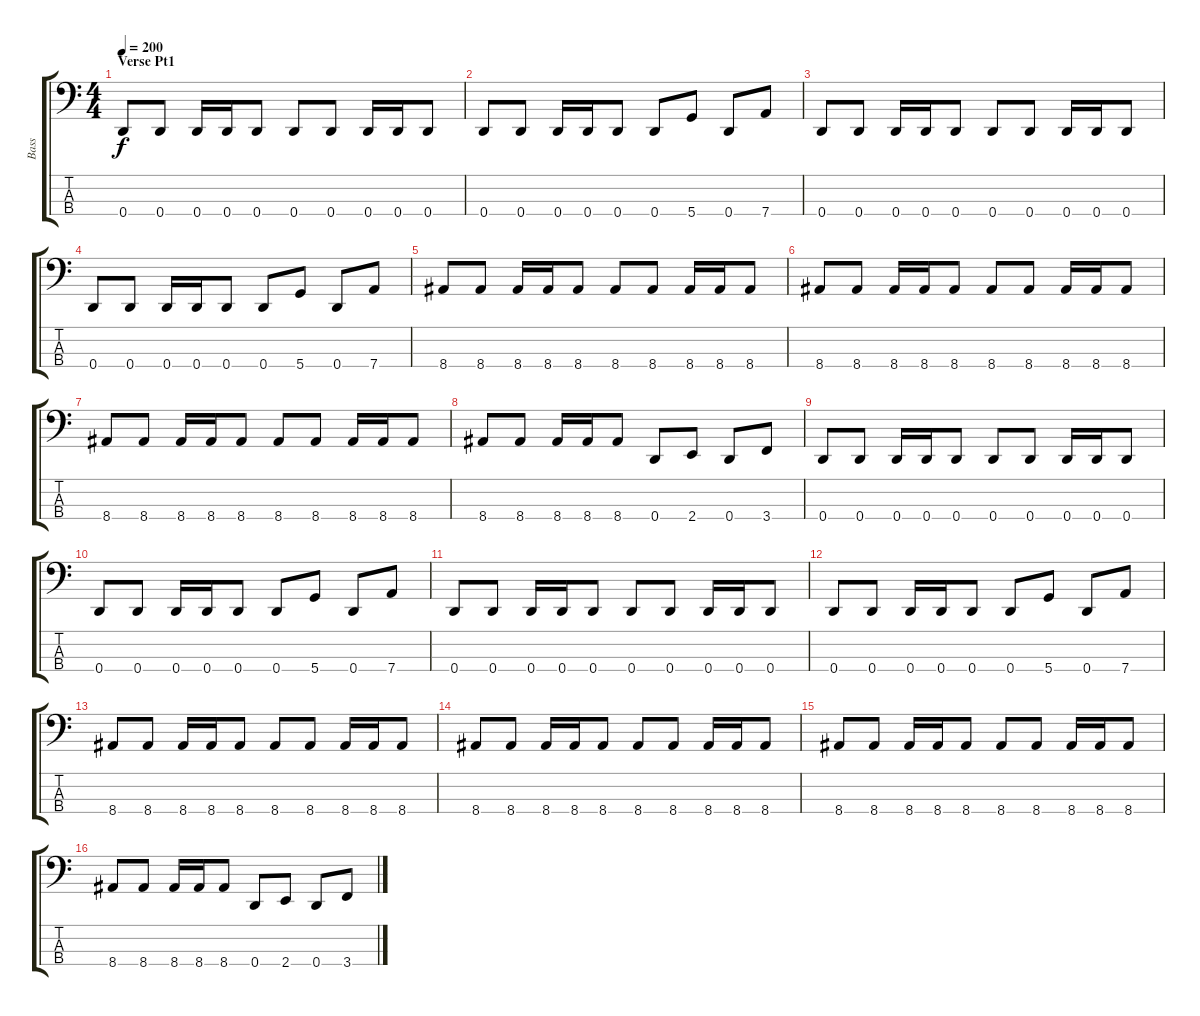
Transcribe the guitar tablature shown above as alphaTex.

\track ("Bass" "Bass") {instrument electricbasspick}
\staff {score tabs}
\tuning (G2 D2 A1 D1) {hide}
\ts (4 4)
\section ("" "Verse Pt1")
\tempo 200
\clef f4
\ks c
0.4.8{dy f} 0.4.8 0.4.16 0.4.16 0.4.8 0.4.8 0.4.8 0.4.16 0.4.16 0.4.8 |
0.4.8 0.4.8 0.4.16 0.4.16 0.4.8 0.4.8 5.4.8 0.4.8 7.4.8 |
0.4.8 0.4.8 0.4.16 0.4.16 0.4.8 0.4.8 0.4.8 0.4.16 0.4.16 0.4.8 |
0.4.8 0.4.8 0.4.16 0.4.16 0.4.8 0.4.8 5.4.8 0.4.8 7.4.8 |
8.4.8 8.4.8 8.4.16 8.4.16 8.4.8 8.4.8 8.4.8 8.4.16 8.4.16 8.4.8 |
8.4.8 8.4.8 8.4.16 8.4.16 8.4.8 8.4.8 8.4.8 8.4.16 8.4.16 8.4.8 |
8.4.8 8.4.8 8.4.16 8.4.16 8.4.8 8.4.8 8.4.8 8.4.16 8.4.16 8.4.8 |
8.4.8 8.4.8 8.4.16 8.4.16 8.4.8 0.4.8 2.4.8 0.4.8 3.4.8 |
0.4.8 0.4.8 0.4.16 0.4.16 0.4.8 0.4.8 0.4.8 0.4.16 0.4.16 0.4.8 |
0.4.8 0.4.8 0.4.16 0.4.16 0.4.8 0.4.8 5.4.8 0.4.8 7.4.8 |
0.4.8 0.4.8 0.4.16 0.4.16 0.4.8 0.4.8 0.4.8 0.4.16 0.4.16 0.4.8 |
0.4.8 0.4.8 0.4.16 0.4.16 0.4.8 0.4.8 5.4.8 0.4.8 7.4.8 |
8.4.8 8.4.8 8.4.16 8.4.16 8.4.8 8.4.8 8.4.8 8.4.16 8.4.16 8.4.8 |
8.4.8 8.4.8 8.4.16 8.4.16 8.4.8 8.4.8 8.4.8 8.4.16 8.4.16 8.4.8 |
8.4.8 8.4.8 8.4.16 8.4.16 8.4.8 8.4.8 8.4.8 8.4.16 8.4.16 8.4.8 |
8.4.8 8.4.8 8.4.16 8.4.16 8.4.8 0.4.8 2.4.8 0.4.8 3.4.8
